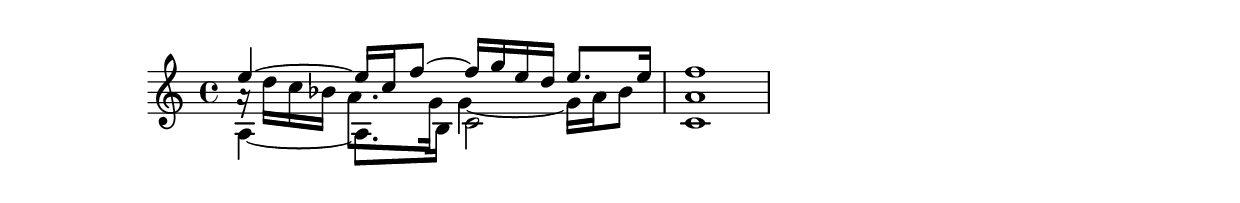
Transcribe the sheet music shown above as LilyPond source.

\version "2.13.51"

<< \relative c'' {
  e4~ e16 c f8~ f16 g e d e8. e16 f1
} \\
\relative c' {
  a4~ a8. b16 c2 c1
} \\
\relative c'' {
  \voiceFour a16\rest d c bes
%necessary override in MS's code
%\once \override Voice . Beam #'collision-radius = #'(0.4 . 5.0)
a8.[ g16] g4~ g16 a bes8 \once \override NoteColumn #'ignore-collision = ##t a1
} >>